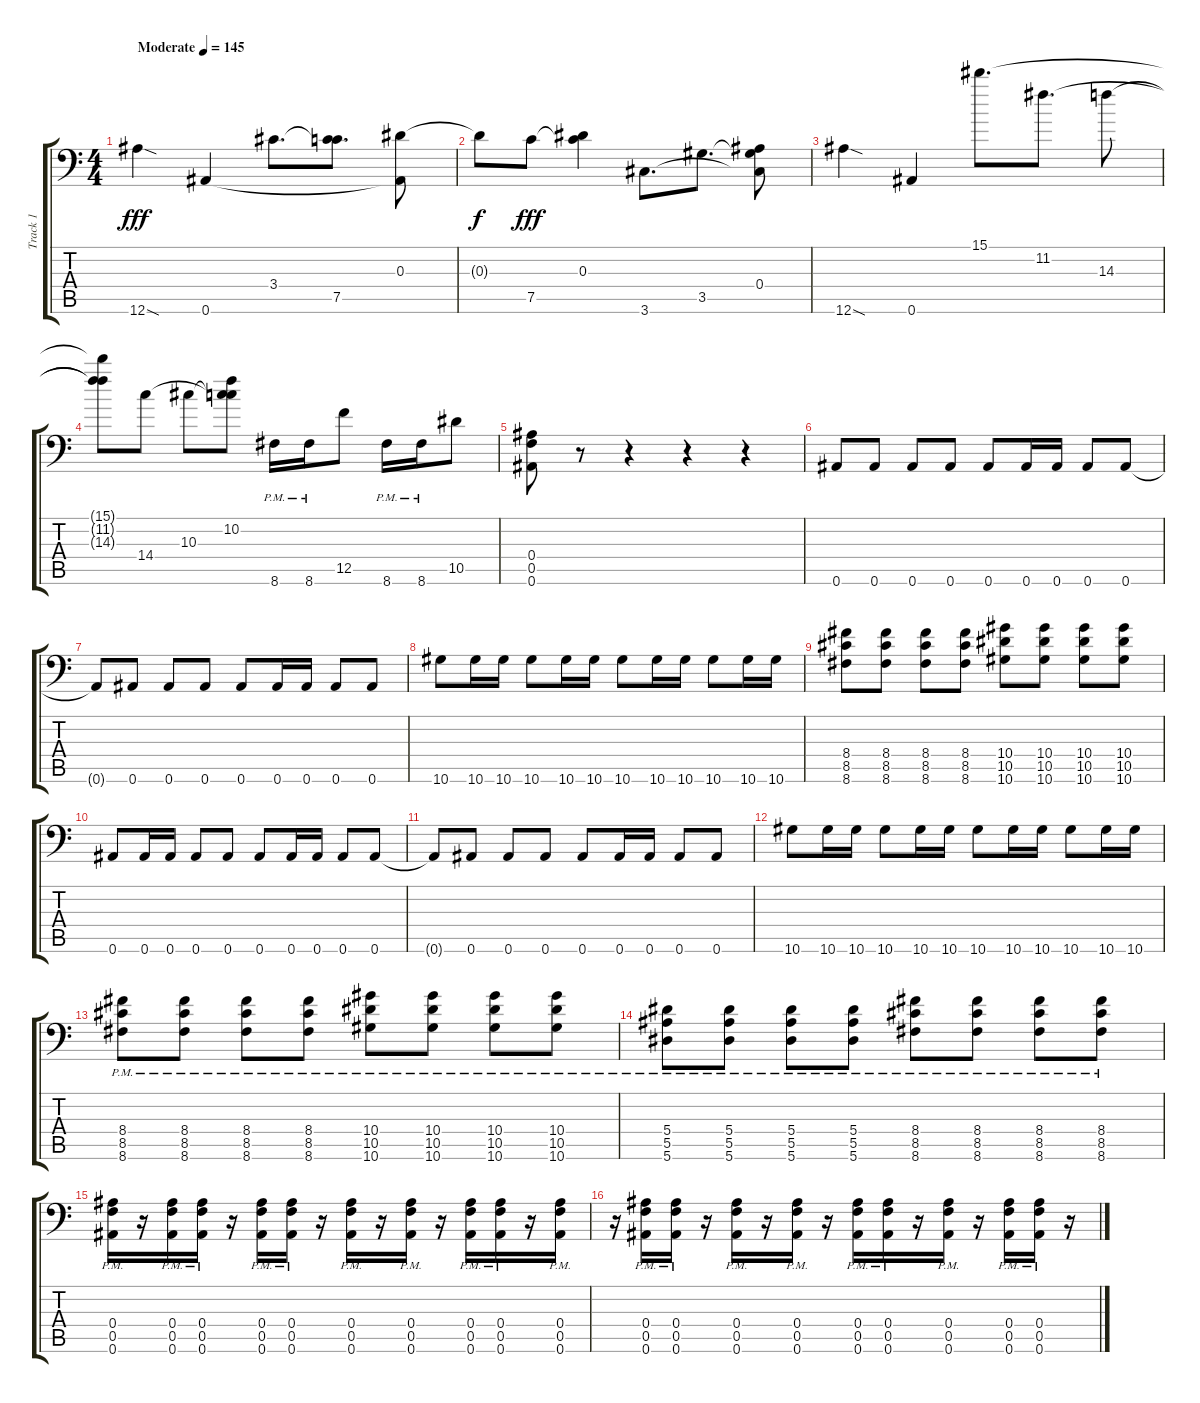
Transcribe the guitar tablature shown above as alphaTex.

\track ("Track 1" "Track 1") {instrument distortionguitar}
\staff {score tabs}
\tuning (C4 G3 Eb3 Bb2 F2 Bb1) {hide}
\ts (4 4)
\tempo (145 "Moderate")
\clef f4
\ks c
12.6{sod}.4{dy fff instrument distortionguitar} 0.6.4 3.4.8{d} (3.4{t} 7.5).8{d} (0.3 0.6{t}).8 |
0.3{t}.8{dy f} 7.5.8{dy fff} (0.3 7.5{t}).4 3.6.8{d} 3.5.8{d} (0.4 3.5{t} 3.6{t}).8 |
12.6{sod}.4 0.6.4 15.1.8{d} 11.2.8{d} 14.3.8 |
(15.1{t} 11.2{t} 14.3{t}).8 14.4.8 10.3.8 (10.2 10.3{t} 14.4{t}).8 8.6{pm}.16 8.6{pm}.16 12.5.8 8.6{pm}.16 8.6{pm}.16 10.5.8 |
(0.4 0.5 0.6).8 r.8 r.4 r.4 r.4 |
0.6.8 0.6.8 0.6.8 0.6.8 0.6.8 0.6.16 0.6.16 0.6.8 0.6.8 |
0.6{t}.8 0.6.8 0.6.8 0.6.8 0.6.8 0.6.16 0.6.16 0.6.8 0.6.8 |
10.6.8 10.6.16 10.6.16 10.6.8 10.6.16 10.6.16 10.6.8 10.6.16 10.6.16 10.6.8 10.6.16 10.6.16 |
(8.4 8.5 8.6).8 (8.4 8.5 8.6).8 (8.4 8.5 8.6).8 (8.4 8.5 8.6).8 (10.4 10.5 10.6).8 (10.4 10.5 10.6).8 (10.4 10.5 10.6).8 (10.4 10.5 10.6).8 |
0.6.8 0.6.16 0.6.16 0.6.8 0.6.8 0.6.8 0.6.16 0.6.16 0.6.8 0.6.8 |
0.6{t}.8 0.6.8 0.6.8 0.6.8 0.6.8 0.6.16 0.6.16 0.6.8 0.6.8 |
10.6.8 10.6.16 10.6.16 10.6.8 10.6.16 10.6.16 10.6.8 10.6.16 10.6.16 10.6.8 10.6.16 10.6.16 |
(8.4{pm} 8.5{pm} 8.6{pm}).8 (8.4{pm} 8.5{pm} 8.6{pm}).8 (8.4{pm} 8.5{pm} 8.6{pm}).8 (8.4{pm} 8.5{pm} 8.6{pm}).8 (10.4{pm} 10.5{pm} 10.6{pm}).8 (10.4{pm} 10.5{pm} 10.6{pm}).8 (10.4{pm} 10.5{pm} 10.6{pm}).8 (10.4{pm} 10.5{pm} 10.6{pm}).8 |
(5.4{pm} 5.5{pm} 5.6{pm}).8 (5.4{pm} 5.5{pm} 5.6{pm}).8 (5.4{pm} 5.5{pm} 5.6{pm}).8 (5.4{pm} 5.5{pm} 5.6{pm}).8 (8.4{pm} 8.5{pm} 8.6{pm}).8 (8.4{pm} 8.5{pm} 8.6{pm}).8 (8.4{pm} 8.5{pm} 8.6{pm}).8 (8.4{pm} 8.5{pm} 8.6{pm}).8 |
(0.4{pm} 0.5{pm} 0.6{pm}).16 r.16 (0.4{pm} 0.5{pm} 0.6{pm}).16 (0.4{pm} 0.5{pm} 0.6{pm}).16 r.16 (0.4{pm} 0.5{pm} 0.6{pm}).16 (0.4{pm} 0.5{pm} 0.6{pm}).16 r.16 (0.4{pm} 0.5{pm} 0.6{pm}).16 r.16 (0.4{pm} 0.5{pm} 0.6{pm}).16 r.16 (0.4{pm} 0.5{pm} 0.6{pm}).16 (0.4{pm} 0.5{pm} 0.6{pm}).16 r.16 (0.4{pm} 0.5{pm} 0.6{pm}).16 |
r.16 (0.4{pm} 0.5{pm} 0.6{pm}).16 (0.4{pm} 0.5{pm} 0.6{pm}).16 r.16 (0.4{pm} 0.5{pm} 0.6{pm}).16 r.16 (0.4{pm} 0.5{pm} 0.6{pm}).16 r.16 (0.4{pm} 0.5{pm} 0.6{pm}).16 (0.4{pm} 0.5{pm} 0.6{pm}).16 r.16 (0.4{pm} 0.5{pm} 0.6{pm}).16 r.16 (0.4{pm} 0.5{pm} 0.6{pm}).16 (0.4{pm} 0.5{pm} 0.6{pm}).16 r.16
